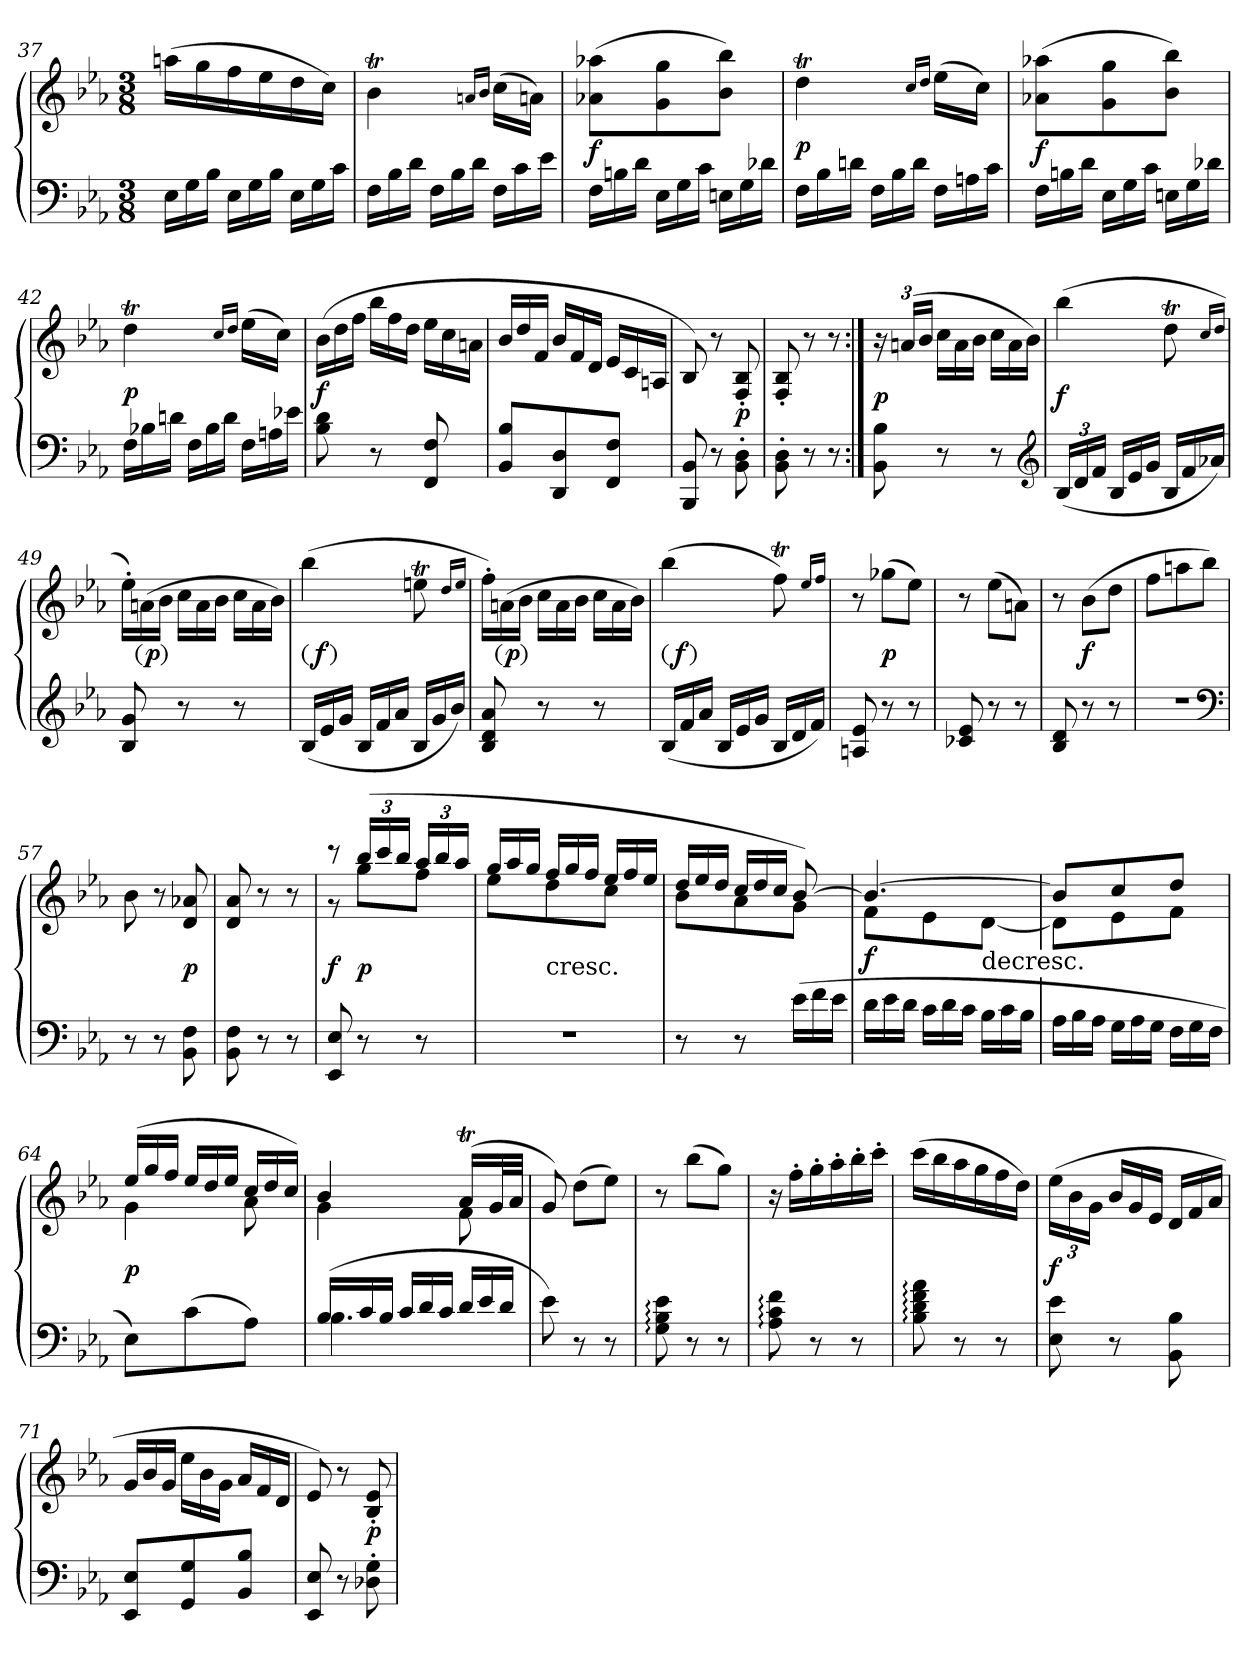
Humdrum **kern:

**kern	**kern	**dynam
*part1	*part1	*part1
*staff2	*staff1	*staff1/2
*clefF4	*clefG2	*
*k[b-e-a-]	*k[b-e-a-]	*
*E-:	*E-:	*
*M3/8	*M3/8	*
*Xtuplet	*	*
=37	=37	=37
24E-LL	(16aanLL	.
24G	.	.
.	16gg	.
24B-JJ	.	.
24E-LL	16ff	.
24G	.	.
.	16ee-	.
24B-JJ	.	.
24E-LL	16dd	.
24G	.	.
.	16ccJJ)	.
24cJJ	.	.
=38	=38	=38
24FLL	4b-T	.
24B-	.	.
24dJJ	.	.
24FLL	.	.
24B-	.	.
24dJJ	.	.
.	16qanLL	.
.	16qb-JJ	.
24FLL	(16ccTTTLL	.
24c	.	.
.	16anJJ)	.
24e-JJ	.	.
=39	=39	=39
24FLL	(8a-X 8aa-XL	f
24Bn	.	.
24dJJ	.	.
24E-LL	8g 8gg	.
24G	.	.
24cJJ	.	.
24EnLL	8b- 8bb-J)	.
24G	.	.
24d-XJJ	.	.
=40	=40	=40
24FLL	4ddt	p
24B-	.	.
24dnJJ	.	.
24FLL	.	.
24B-	.	.
24dJJ	.	.
.	16qccLL	.
.	16qddJJ	.
24FLL	(16ee-TTTLL	.
24An	.	.
.	16ccJJ)	.
24cJJ	.	.
=41	=41	=41
24FLL	(8a-X 8aa-XL	f
24Bn	.	.
24dJJ	.	.
24E-LL	8g 8gg	.
24G	.	.
24cJJ	.	.
24EnLL	8b- 8bb-J)	.
24G	.	.
24d-XJJ	.	.
=42	=42	=42
24FLL	4ddt	p
24B-X	.	.
24dnJJ	.	.
24FLL	.	.
24B-	.	.
24dJJ	.	.
.	16qccLL	.
.	16qddJJ	.
24FLL	(16ee-TTTLL	.
24An	.	.
.	16ccJJ)	.
24e-XJJ	.	.
=43	=43	=43
*	*Xtuplet	*
8B- 8d	(24b-LL	f
.	24dd	.
.	24ffJJ	.
8r	24bb-LL	.
.	24ff	.
.	24ddJJ	.
8FF 8F	24ee-LL	.
.	24cc	.
.	24anJJ	.
=44	=44	=44
8BB- 8B-L	24b-LL	.
.	24dd	.
.	24fJJ	.
8DD 8D	24b-LL	.
.	24f	.
.	24dJJ	.
8FF 8FJ	24e-LL	.
.	24c	.
.	24AnJJ	.
=45	=45	=45
8BBB- 8BB-	8B-)	.
8r	8r	.
8BB-'<\ 8D'<\	8F'>/ 8B-'>/	p
=46	=46	=46
8BB-'<\ 8D'<\	8F'>/ 8B-'>/	.
8r	8r	.
8r	8r	.
=47:|!	=47:|!	=47:|!
*	*tuplet	*
*	*Xbrackettup	*
8BB- 8B-	24r	p
.	(24anLL	.
.	24b-JJ	.
*	*Xtuplet	*
8r	24ccLL	.
.	24a	.
.	24b-JJ	.
8r	24ccLL	.
.	24a	.
.	24b-JJ)	.
*clefG2	*	*
=48	=48	=48
*tuplet	*	*
(24B-LL	(4bb-	f
24d	.	.
24fJJ	.	.
*Xtuplet	*	*
24B-LL	.	.
24e-	.	.
24gJJ	.	.
24B-LL	8ddt	.
24f	.	.
24a-XJJ)	.	.
.	16qccLL	.
.	16qddJJ	.
=49	=49	=49
8B- 8g	24ee-TTT'LL)	.
!	!	!LO:DY:ed=paren
.	(24an	p
.	24b-JJ	.
8r	24ccLL	.
.	24a	.
.	24b-JJ	.
8r	24ccLL	.
.	24a	.
.	24b-JJ)	.
=50	=50	=50
!	!	!LO:DY:ed=paren
(24B-LL	(4bb-	f
24e-	.	.
24gJJ	.	.
24B-LL	.	.
24f	.	.
24a-JJ	.	.
24B-LL	8eent	.
24g	.	.
24b-JJ)	.	.
.	16qddLL	.
.	16qeeJJ	.
=51	=51	=51
8B- 8d 8a-	24ffTTT'LL)	.
!	!	!LO:DY:ed=paren
.	(24an	p
.	24b-JJ	.
8r	24ccLL	.
.	24a	.
.	24b-JJ	.
8r	24ccLL	.
.	24a	.
.	24b-JJ)	.
=52	=52	=52
!	!	!LO:DY:ed=paren
(24B-LL	(4bb-	f
24f	.	.
24a-JJ	.	.
24B-LL	.	.
24e-	.	.
24gJJ	.	.
24B-LL	8ffT)	.
24d	.	.
24fJJ)	.	.
.	16qee-LL	.
.	16qffJJ	.
=53	=53	=53
8An 8e-	8r	.
8r	(8gg-XL	p
8r	8ee-J)	.
=54	=54	=54
8c-X 8e-	8r	.
8r	(8ee-L	.
8r	8anJ)	.
=55	=55	=55
8B- 8d	8r	.
8r	(8b-L	f
8r	8ddJ	.
=56	=56	=56
4.r	8ffL	.
.	8aan	.
.	8bb-J)	.
*clefF4	*	*
=57	=57	=57
8r	8b-	.
8r	8r	.
8BB- 8F	8d 8a-X	p
=58	=58	=58
8BB- 8F	8d 8a-	.
8r	8r	.
8r	8r	.
=59	=59	=59
*	*^	*
8EE- 8E-	8r	8r	f
*	*tuplet	*	*
8r	(24bb-LL	8ggL	p
.	24ccc	.	.
.	24bb-JJ	.	.
8r	24aa-LL	8ffJ	.
.	24bb-	.	.
.	24aa-JJ	.	.
=60	=60	=60	=60
*	*Xtuplet	*	*
4.r	24ggLL	8ee-L	.
.	24aa-	.	.
.	24ggJJ	.	.
!	!LO:TX:c:t=cresc.	!	!
.	24ffLL	8dd	.
.	24gg	.	.
.	24ffJJ	.	.
.	24ee-LL	8ccJ	.
.	24ff	.	.
.	24ee-JJ	.	.
=61	=61	=61	=61
8r	24ddLL	8b-L	.
.	24ee-	.	.
.	24ddJJ	.	.
8r	24ccLL	8a-	.
.	24dd	.	.
.	24ccJJ	.	.
(24e-LL	[8b-)	8gJ	.
24f	.	.	.
24e-JJ	.	.	.
=62	=62	=62	=62
24dLL	4.b-_	8fL	f
24e-	.	.	.
24dJJ	.	.	.
24cLL	.	8e-	.
24d	.	.	.
24cJJ	.	.	.
!	!	!LO:TX:c:t=decresc.	!
24B-LL	.	[8dJ	.
24c	.	.	.
24B-JJ	.	.	.
=63	=63	=63	=63
24A-LL	8b-L]	8dL]	.
24B-	.	.	.
24A-JJ	.	.	.
24GLL	8cc	8e-	.
24A-	.	.	.
24GJJ	.	.	.
24FLL	8ddJ	8fJ	.
24G	.	.	.
24FJJ	.	.	.
=64	=64	=64	=64
8E-L)	(24ee-LL	4g	p
.	24gg	.	.
.	24ffJJ	.	.
(8c	24ee-LL	.	.
.	24dd	.	.
.	24ee-JJ	.	.
8A-J)	24ccLL	8a-	.
.	24dd	.	.
.	24ccJJ)	.	.
=65	=65	=65	=65
*^	*	*	*
(24B-LL	4.B-	4b-	4g	.
24c	.	.	.	.
24B-JJ	.	.	.	.
24cLL	.	.	.	.
24d	.	.	.	.
24cJJ	.	.	.	.
24dLL	.	(16a-TLL	8f	.
24e-	.	.	.	.
.	.	32gL	.	.
24dJJ	.	.	.	.
.	.	32a-JJJ	.	.
*v	*v	*	*	*
*	*v	*v	*
=66	=66	=66
8e-)	8g)	.
8r	(8ddL	.
8r	8ee-J)	.
=67	=67	=67
8G: 8B-: 8e-:	8r	.
8r	(8bb-L	.
8r	8ggJ)	.
=68	=68	=68
8A-: 8c: 8f:	16r	.
.	16ff'LL	.
8r	16gg'	.
.	16aa-'	.
8r	16bb-'	.
.	16ccc'JJ	.
=69	=69	=69
8B-: 8d: 8f: 8a-:	(16cccLL	.
.	16bb-	.
8r	16aa-	.
.	16gg	.
8r	16ff	.
.	16ddJJ)	.
=70	=70	=70
*	*tuplet	*
8E- 8e-	(24ee-LL	f
.	24b-	.
.	24gJJ	.
*	*Xtuplet	*
8r	24b-LL	.
.	24g	.
.	24e-JJ	.
8BB- 8B-	24dLL	.
.	24f	.
.	24a-JJ	.
=71	=71	=71
8EE- 8E-L	24gLL	.
.	24b-	.
.	24gJJ	.
8GG 8G	24ee-LL	.
.	24b-	.
.	24gJJ	.
8BB- 8B-J	24a-LL	.
.	24f	.
.	24dJJ	.
=72	=72	=72
8EE- 8E-	8e-)	.
8r	8r	.
8D-X' 8G'	8B-' 8e-'	p
=	=	=
*-	*-	*-
